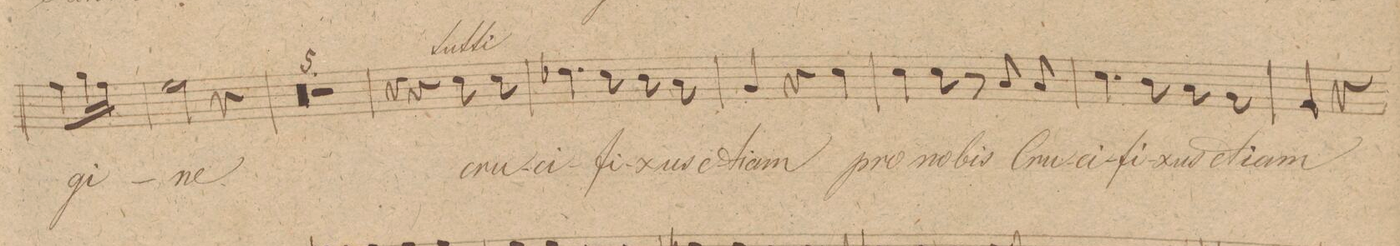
**kern	**text	**dynam
*I"Canto.	*	*
*clefC1	*	*
*k[]	*	*
*met(c)	*	*
*M3/4	*	*
8dd\L	-gi-	.
16ee\L	.	.
16dd\JJ	.	.
=84	=84	=84
2cc\	-ne	.
4r	.	.
=85	=85	=85
0.r	.	.
=86	=86	=86
=87	=87	=87
=88	=88	=88
=89	=89	=89
2.r	.	.
=90	=90	=90
4r	.	.
4r	.	.
8a\	cru-	.
8a\	-ci-	.
=91	=91	=91
4.b-X\	-fi-	.
8a\	-xus	.
8g\	e-	.
8f\	-ti-	.
=92	=92	=92
4e/	-am	.
4r	.	.
4a\	pro	.
=93	=93	=93
4a\	no-	.
8a\	-bis	.
8r	.	.
8f/	Cru-	.
8f/	-ci-	.
=94	=94	=94
4.a\	-fi-	.
8g\	-xus	.
8f\	e-	.
8e\	-ti-	.
=95	=95	=95
4d/	-am	.
4r	.	.
*-	*-	*-
